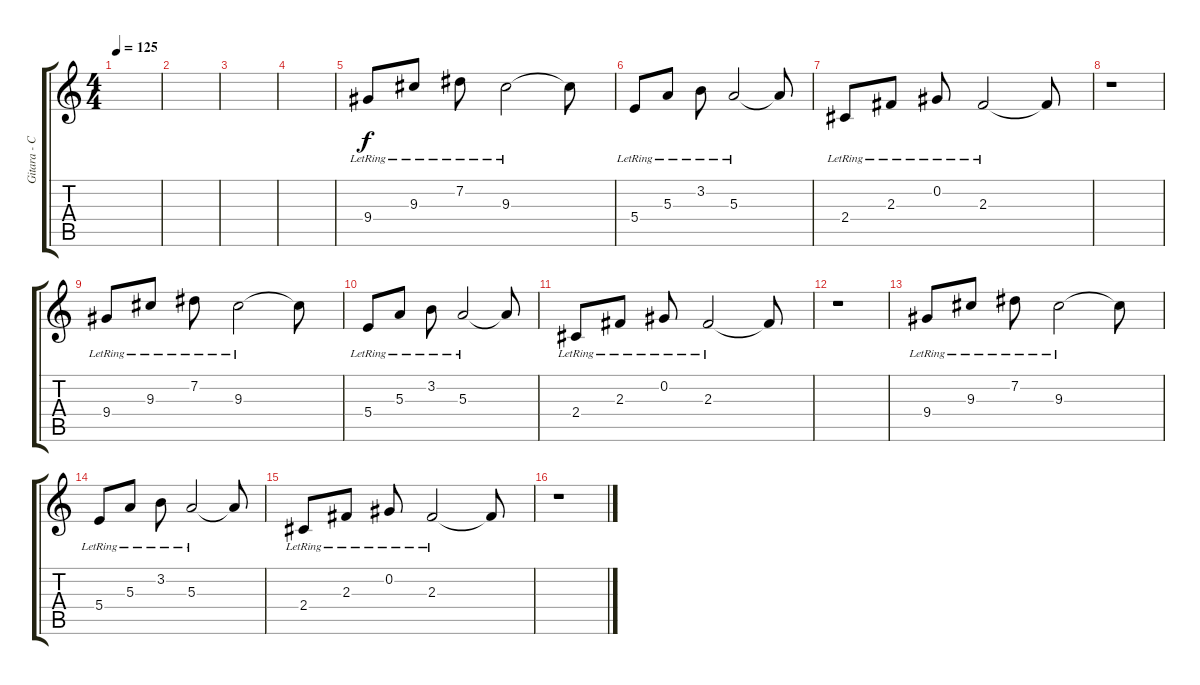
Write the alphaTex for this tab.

\track ("Gitara - Czysta" "Gitara - C") {instrument electricguitarclean}
\staff {score tabs}
\tuning (Db4 Ab3 E3 B2 Gb2 Db2) {hide}
\ts (4 4)
\tempo 125
\clef g2
\ks c
|
|
|
|
9.4{lr}.8 9.3{lr}.8 7.2{lr}.8 9.3{lr}.2 9.3{t}.8 |
5.4{lr}.8 5.3{lr}.8 3.2{lr}.8 5.3{lr}.2 5.3{t}.8 |
2.4{lr}.8 2.3{lr}.8 0.2{lr}.8 2.3{lr}.2 2.3{t}.8 |
r.1 |
9.4{lr}.8 9.3{lr}.8 7.2{lr}.8 9.3{lr}.2 9.3{t}.8 |
5.4{lr}.8 5.3{lr}.8 3.2{lr}.8 5.3{lr}.2 5.3{t}.8 |
2.4{lr}.8 2.3{lr}.8 0.2{lr}.8 2.3{lr}.2 2.3{t}.8 |
r.1 |
9.4{lr}.8 9.3{lr}.8 7.2{lr}.8 9.3{lr}.2 9.3{t}.8 |
5.4{lr}.8 5.3{lr}.8 3.2{lr}.8 5.3{lr}.2 5.3{t}.8 |
2.4{lr}.8 2.3{lr}.8 0.2{lr}.8 2.3{lr}.2 2.3{t}.8 |
r.1
